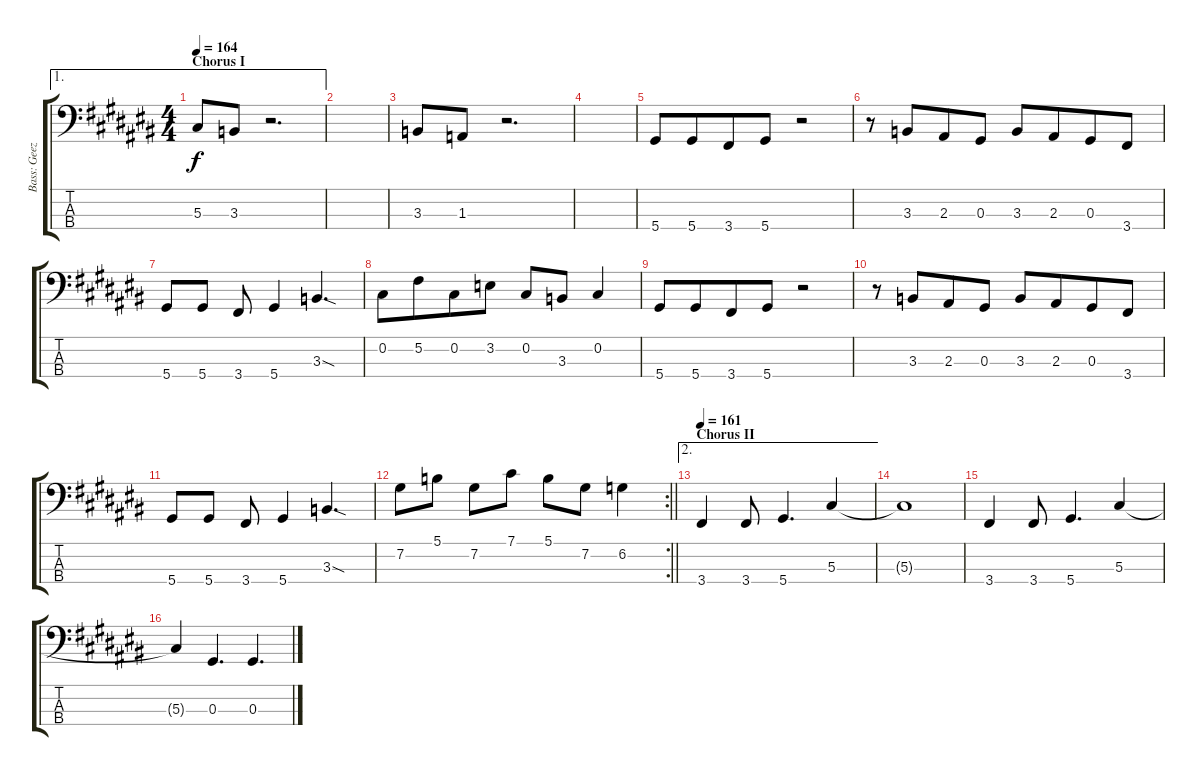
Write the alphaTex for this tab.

\track ("Bass: Geezer" "Bass: Geez") {instrument electricbassfinger}
\staff {score tabs}
\tuning (Gb2 Db2 Ab1 Eb1) {hide}
\ae 1
\ts (4 4)
\section ("" "Chorus I")
\tempo 164
\clef f4
\ks c#
5.3.8{dy f} 3.3.8 r.2{d} |
|
3.3.8 1.3.8 r.2{d} |
|
5.4.8 5.4.8{beam merge} 3.4.8 5.4.8 r.2 |
r.8 3.3.8{beam merge} 2.3.8 0.3.8 3.3.8 2.3.8{beam merge} 0.3.8 3.4.8 |
5.4.8 5.4.8 3.4.8 5.4.4 3.3{sod}.4{d} |
0.2.8 5.2.8{beam merge} 0.2.8 3.2.8{beam split} 0.2.8 3.3.8 0.2.4 |
5.4.8 5.4.8{beam merge} 3.4.8 5.4.8 r.2 |
r.8 3.3.8{beam merge} 2.3.8 0.3.8 3.3.8 2.3.8{beam merge} 0.3.8 3.4.8 |
5.4.8 5.4.8 3.4.8 5.4.4 3.3{sod}.4{d} |
\rc 2
\barLineRight lightlight
7.2.8 5.1.8 7.2.8 7.1.8 5.1.8 7.2.8 6.2.4 |
\ae 2
\section ("" "Chorus II")
\tempo 161
3.4.4 3.4.8 5.4.4{d} 5.3.4 |
5.3{t}.1 |
3.4.4 3.4.8 5.4.4{d} 5.3.4 |
5.3{t}.4 0.3.4{d} 0.3.4{d}
